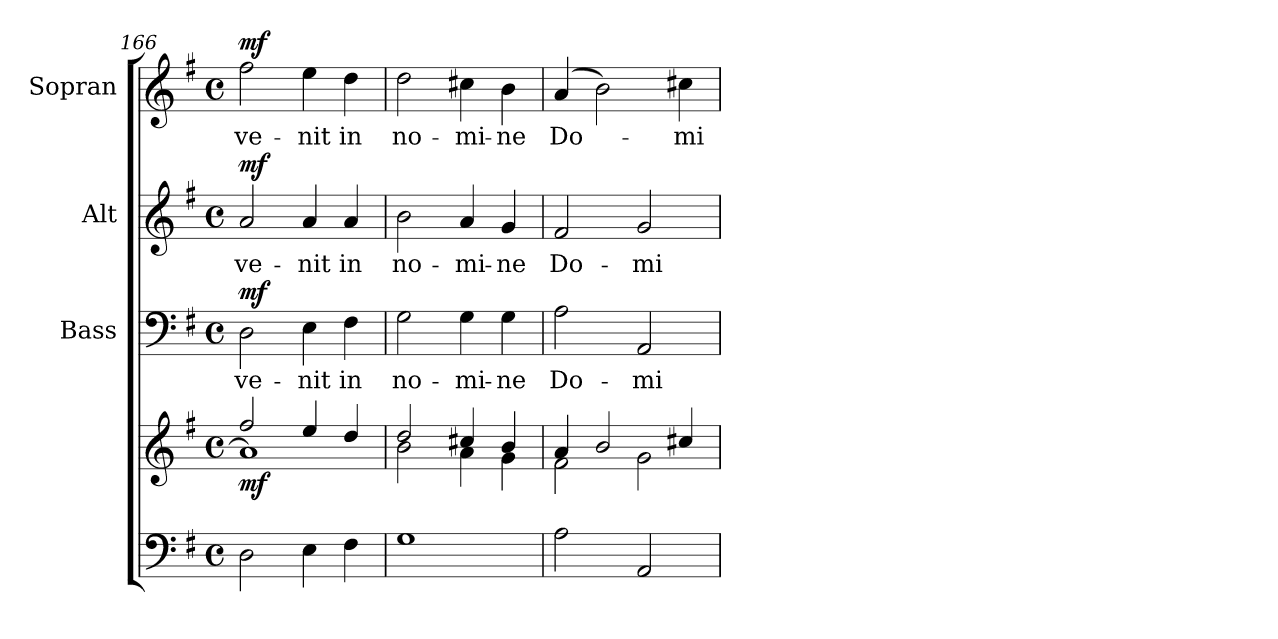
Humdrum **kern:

**kern	**kern	**dynam	**kern	**text	**dynam	**kern	**text	**dynam	**kern	**text	**dynam
*part4	*part4	*part4	*part3	*part3	*part3	*part2	*part2	*part2	*part1	*part1	*part1
*staff5	*staff4	*staff4/5	*staff3	*staff3	*staff3	*staff2	*staff2	*staff2	*staff1	*staff1	*staff1
*	*	*	*I"Bass	*	*	*I"Alt	*	*	*I"Sopran	*	*
*	*	*	*I'B.	*	*	*I'A.	*	*	*I'S.	*	*
!!LO:LB:g=z
*clefF4	*clefG2	*	*clefF4	*	*	*clefG2	*	*	*clefG2	*	*
*k[f#]	*k[f#]	*	*k[f#]	*	*	*k[f#]	*	*	*k[f#]	*	*
*G:	*G:	*	*G:	*	*	*G:	*	*	*G:	*	*
*M4/4	*M4/4	*	*M4/4	*	*	*M4/4	*	*	*M4/4	*	*
*met(c)	*met(c)	*	*met(c)	*	*	*met(c)	*	*	*met(c)	*	*
=166	=166	=166	=166	=166	=166	=166	=166	=166	=166	=166	=166
*	*^	*	*	*	*	*	*	*	*	*	*
!	!	!	!LO:DY:b	!	!LO:LY:b	!LO:DY:a	!	!LO:LY:b	!LO:DY:a	!	!LO:LY:b	!LO:DY:a
2D\	2ff#/	1a]	mf	2D\	ve-	mf	2a/	ve-	mf	2ff#\	ve-	mf
!	!	!	!	!	!LO:LY:b	!	!	!LO:LY:b	!	!	!LO:LY:b	!
4E\	4ee/	.	.	4E\	-nit	.	4a/	-nit	.	4ee\	-nit	.
!	!	!	!	!	!LO:LY:b	!	!	!LO:LY:b	!	!	!LO:LY:b	!
4F#\	4dd/	.	.	4F#\	in	.	4a/	in	.	4dd\	in	.
=167	=167	=167	=167	=167	=167	=167	=167	=167	=167	=167	=167	=167
!	!	!	!	!	!LO:LY:b	!	!	!LO:LY:b	!	!	!LO:LY:b	!
1G	2dd/	2b\	.	2G\	no-	.	2b\	no-	.	2dd\	no-	.
!	!	!	!	!	!LO:LY:b	!	!	!LO:LY:b	!	!	!LO:LY:b	!
.	4cc#X/	4a\	.	4G\	-mi-	.	4a/	-mi-	.	4cc#X\	-mi-	.
!	!	!	!	!	!LO:LY:b	!	!	!LO:LY:b	!	!	!LO:LY:b	!
.	4b/	4g\	.	4G\	-ne	.	4g/	-ne	.	4b\	-ne	.
=168	=168	=168	=168	=168	=168	=168	=168	=168	=168	=168	=168	=168
!	!	!	!	!	!LO:LY:b	!	!	!LO:LY:b	!	!	!LO:LY:b	!
2A\	4a/	2f#\	.	2A\	Do-	.	2f#/	Do-	.	(4a/	Do-	.
.	2b/	.	.	.	.	.	.	.	.	2b\)	.	.
!	!	!	!	!	!LO:LY:b	!	!	!LO:LY:b	!	!	!	!
2AA/	.	2g\	.	2AA/	-mi-	.	2g/	-mi-	.	.	.	.
!	!	!	!	!	!	!	!	!	!	!	!LO:LY:b	!
.	4cc#X/	.	.	.	.	.	.	.	.	4cc#X\	-mi-	.
*	*v	*v	*	*	*	*	*	*	*	*	*	*
=	=	=	=	=	=	=	=	=	=	=	=
*-	*-	*-	*-	*-	*-	*-	*-	*-	*-	*-	*-
